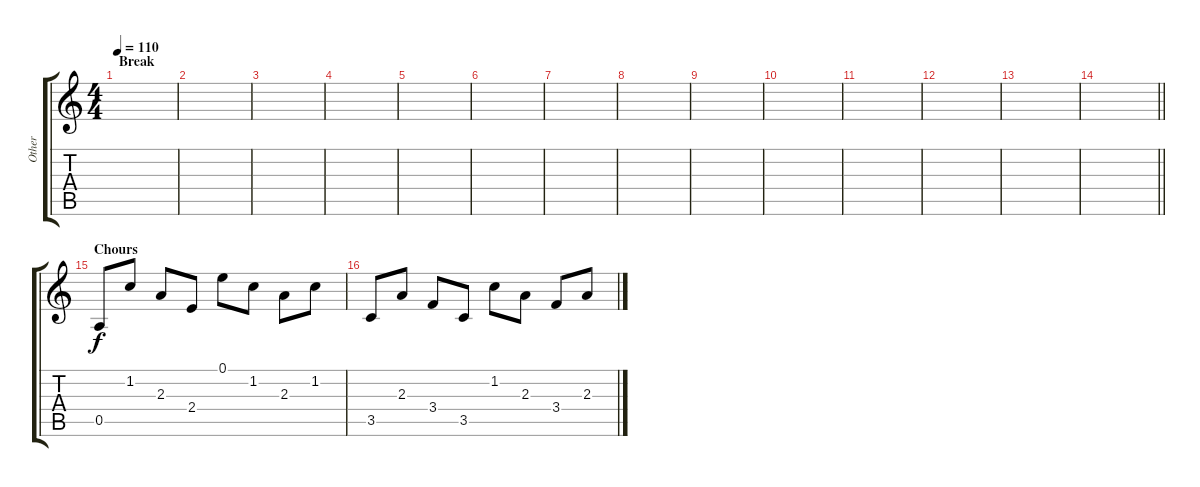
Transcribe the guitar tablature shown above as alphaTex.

\track ("Other" "Other") {instrument acousticguitarsteel}
\staff {score tabs}
\tuning (E4 B3 G3 D3 A2 E2) {hide}
\ts (4 4)
\section ("" "Break")
\tempo 110
\clef g2
\ks c
|
|
|
|
|
|
|
|
|
|
|
|
|
\barLineRight lightlight
|
\section ("" "Chours")
0.5.8 1.2.8 2.3.8 2.4.8 0.1.8 1.2.8 2.3.8 1.2.8 |
3.5.8 2.3.8 3.4.8 3.5.8 1.2.8 2.3.8 3.4.8 2.3.8
